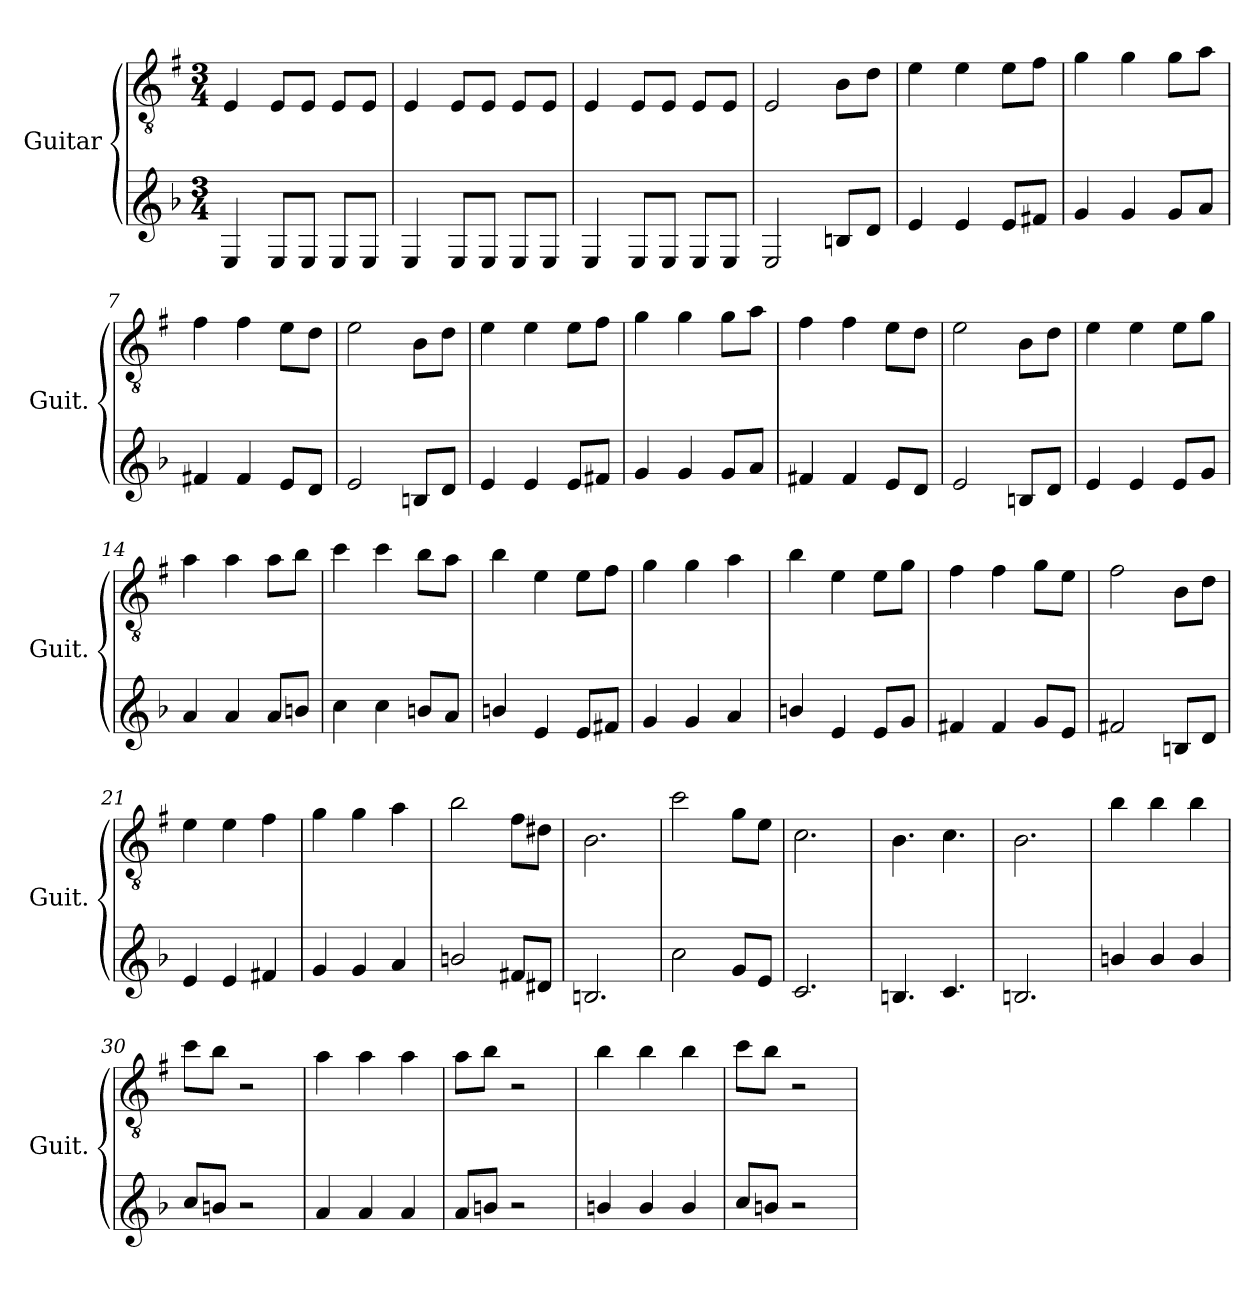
**kern	**kern
*part1	*part1
*staff2	*staff1
*I"Guitar	*
*I'Guit.	*
*stria6	*
*	*clefGv2
*k[b-]	*k[f#]
*M3/4	*M3/4
=1	=1
4E	4E/
8EL	8E/L
8EJ	8E/J
8EL	8E/L
8EJ	8E/J
=2	=2
4E	4E/
8EL	8E/L
8EJ	8E/J
8EL	8E/L
8EJ	8E/J
=3	=3
4E	4E/
8EL	8E/L
8EJ	8E/J
8EL	8E/L
8EJ	8E/J
=4	=4
2E	2E/
8BL	8B\L
8dJ	8d\J
=5	=5
4e	4e\
4e	4e\
8eL	8e\L
8f#J	8f#\J
=6	=6
4g	4g\
4g	4g\
8gL	8g\L
8aJ	8a\J
=7	=7
4f#	4f#\
4f#	4f#\
8eL	8e\L
8dJ	8d\J
=8	=8
2e	2e\
8BL	8B\L
8dJ	8d\J
!!LO:LB:g=z
=9	=9
4e	4e\
4e	4e\
8eL	8e\L
8f#J	8f#\J
=10	=10
4g	4g\
4g	4g\
8gL	8g\L
8aJ	8a\J
=11	=11
4f#	4f#\
4f#	4f#\
8eL	8e\L
8dJ	8d\J
=12	=12
2e	2e\
8BL	8B\L
8dJ	8d\J
=13	=13
4e	4e\
4e	4e\
8eL	8e\L
8gJ	8g\J
=14	=14
4a	4a\
4a	4a\
8aL	8a\L
8bJ	8b\J
=15	=15
4cc	4cc\
4cc	4cc\
8bL	8b\L
8aJ	8a\J
=16	=16
4b	4b\
4e	4e\
8eL	8e\L
8f#J	8f#\J
!!LO:LB:g=z
=17	=17
4g	4g\
4g	4g\
4a	4a\
=18	=18
4b	4b\
4e	4e\
8eL	8e\L
8gJ	8g\J
=19	=19
4f#	4f#\
4f#	4f#\
8gL	8g\L
8eJ	8e\J
=20	=20
2f#	2f#\
8BL	8B\L
8dJ	8d\J
=21	=21
4e	4e\
4e	4e\
4f#	4f#\
=22	=22
4g	4g\
4g	4g\
4a	4a\
=23	=23
2b	2b\
8f#L	8f#\L
8d#J	8d#X\J
=24	=24
2.B	2.B\
=25	=25
2cc	2cc\
8gL	8g\L
8eJ	8e\J
=26	=26
2.c	2.c\
!!LO:LB:g=z
=27	=27
4.B	4.B\
4.c	4.c\
=28	=28
2.B	2.B\
=29	=29
4b	4b\
4b	4b\
4b	4b\
=30	=30
8ccL	8cc\L
8bJ	8b\J
2r	2r
=31	=31
4a	4a\
4a	4a\
4a	4a\
=32	=32
8aL	8a\L
8bJ	8b\J
2r	2r
=33	=33
4b	4b\
4b	4b\
4b	4b\
=34	=34
8ccL	8cc\L
8bJ	8b\J
2r	2r
=	=
*-	*-
